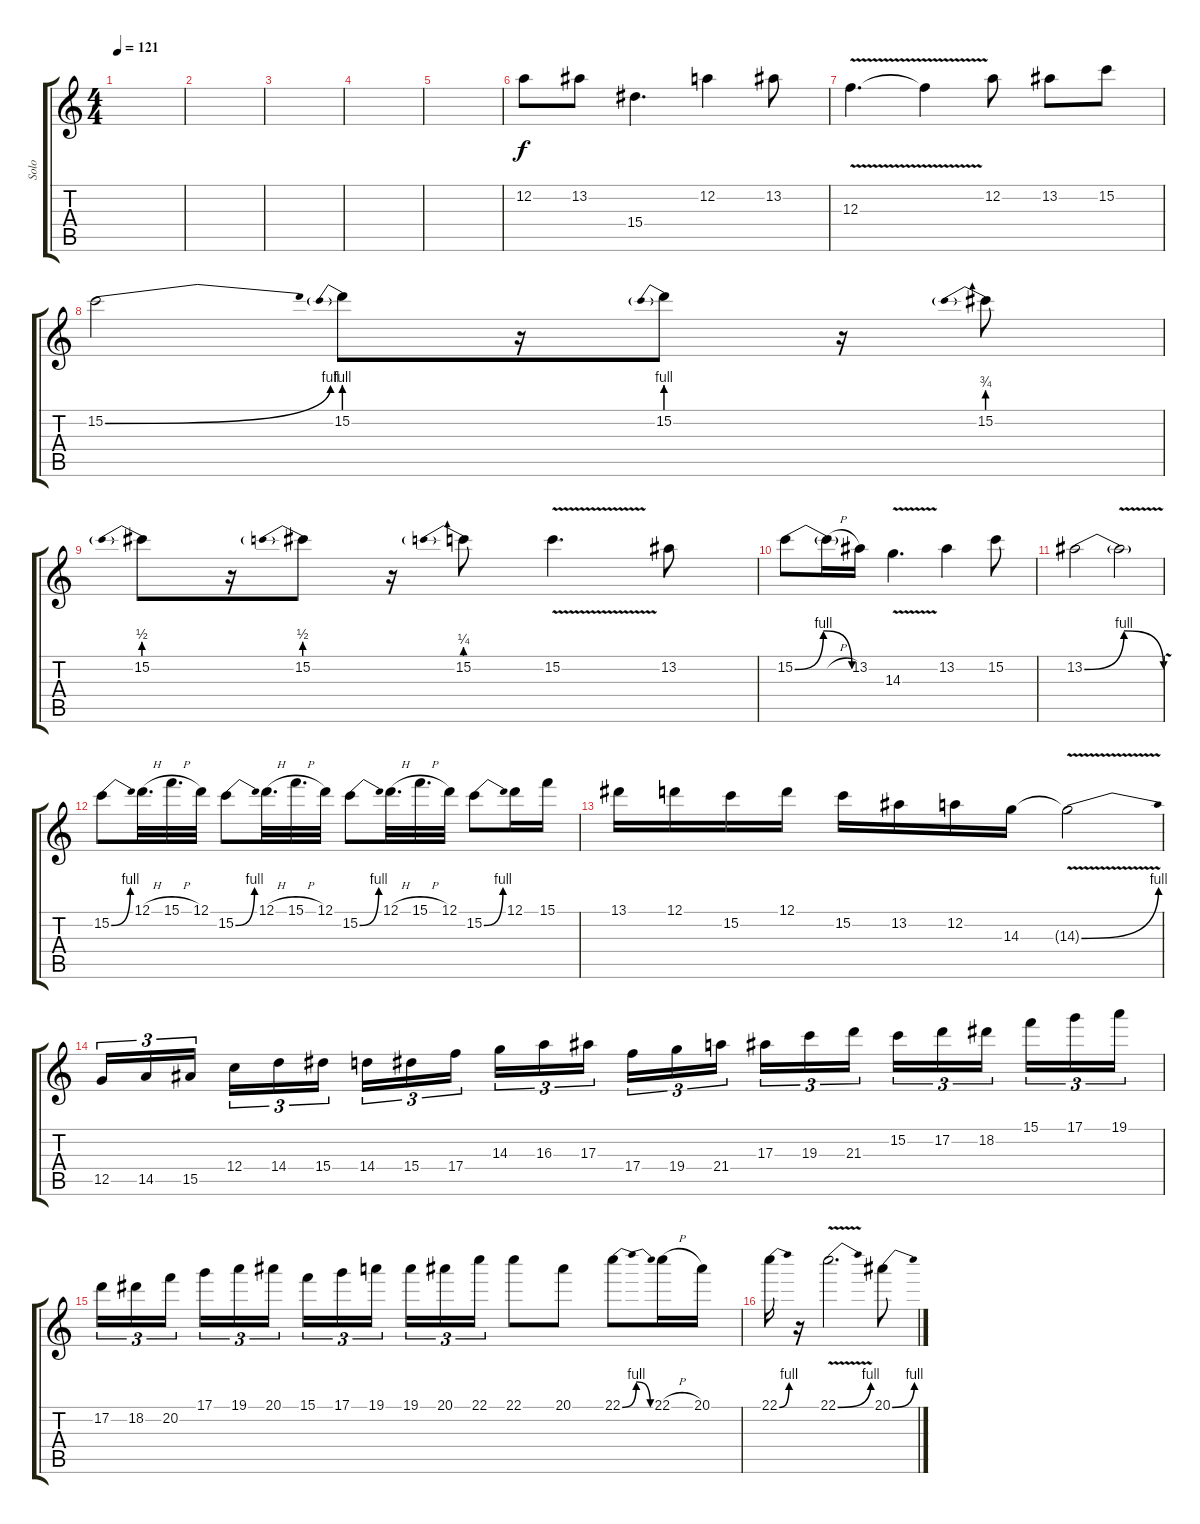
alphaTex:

\track ("Solo" "Solo") {instrument distortionguitar}
\staff {score tabs}
\tuning (D4 A3 F3 C3 G2 D2) {hide}
\ts (4 4)
\tempo 121
\clef g2
\ks c
|
|
|
|
|
12.2.8 13.2.8 15.4.4{d} 12.2.4 13.2.8 |
12.3{v}.4{d} 12.3{t}.4 12.2.8 13.2.8 15.2.8 |
15.2{be (bend 0 0 60 4)}.2 15.2{be (prebend 0 4 60 4)}.8 r.16 15.2{be (prebend 0 4 60 4)}.8 r.16 15.2{be (prebend 0 3 60 3)}.8 |
15.2{be (prebend 0 2 60 2)}.8 r.16 15.2{be (prebend 0 2 60 2)}.8 r.16 15.2{be (prebend 0 1 60 1)}.8 15.2{v}.4{d} 13.2.8 |
15.2{be (bendrelease 0 0 15 4 45 4 60 0)}.8 15.2{h t}.16 13.2.16 14.3{v}.4{d} 13.2.4 15.2.8 |
13.2{be (bendrelease 0 0 15 4 45 4 60 0)}.2 13.2{v t}.2 |
15.2{be (bend 0 0 60 4)}.8 12.1{h}.32{d} 15.1{h}.32{d} 12.1.32 15.2{be (bend 0 0 60 4)}.8 12.1{h}.32{d} 15.1{h}.32{d} 12.1.32 15.2{be (bend 0 0 60 4)}.8 12.1{h}.32{d} 15.1{h}.32{d} 12.1.32 15.2{be (bend 0 0 60 4)}.8 12.1.16 15.1.16 |
13.1.16 12.1.16 15.2.16 12.1.16 15.2.16 13.2.16 12.2.16 14.3.16 14.3{be (bend 0 0 60 4) v t}.2 |
12.5.16{tu (3 2)} 14.5.16{tu (3 2)} 15.5.16{tu (3 2) beam splitsecondary} 12.4.16{tu (3 2)} 14.4.16{tu (3 2)} 15.4.16{tu (3 2)} 14.4.16{tu (3 2)} 15.4.16{tu (3 2)} 17.4.16{tu (3 2) beam splitsecondary} 14.3.16{tu (3 2)} 16.3.16{tu (3 2)} 17.3.16{tu (3 2)} 17.4.16{tu (3 2)} 19.4.16{tu (3 2)} 21.4.16{tu (3 2) beam splitsecondary} 17.3.16{tu (3 2)} 19.3.16{tu (3 2)} 21.3.16{tu (3 2)} 15.2.16{tu (3 2)} 17.2.16{tu (3 2)} 18.2.16{tu (3 2) beam splitsecondary} 15.1.16{tu (3 2)} 17.1.16{tu (3 2)} 19.1.16{tu (3 2)} |
17.2.16{tu (3 2)} 18.2.16{tu (3 2)} 20.2.16{tu (3 2) beam splitsecondary} 17.1.16{tu (3 2)} 19.1.16{tu (3 2)} 20.1.16{tu (3 2)} 15.1.16{tu (3 2)} 17.1.16{tu (3 2)} 19.1.16{tu (3 2) beam splitsecondary} 19.1.16{tu (3 2)} 20.1.16{tu (3 2)} 22.1.16{tu (3 2)} 22.1.8 20.1.8 22.1{be (bendrelease 0 0 15 4 45 4 60 0)}.8 22.1{h}.16 20.1.16 |
22.1{be (bend 0 0 60 4)}.16 r.16 22.1{be (bend 0 0 60 4) v}.2{d} 20.1{be (bend 0 0 60 4)}.8
